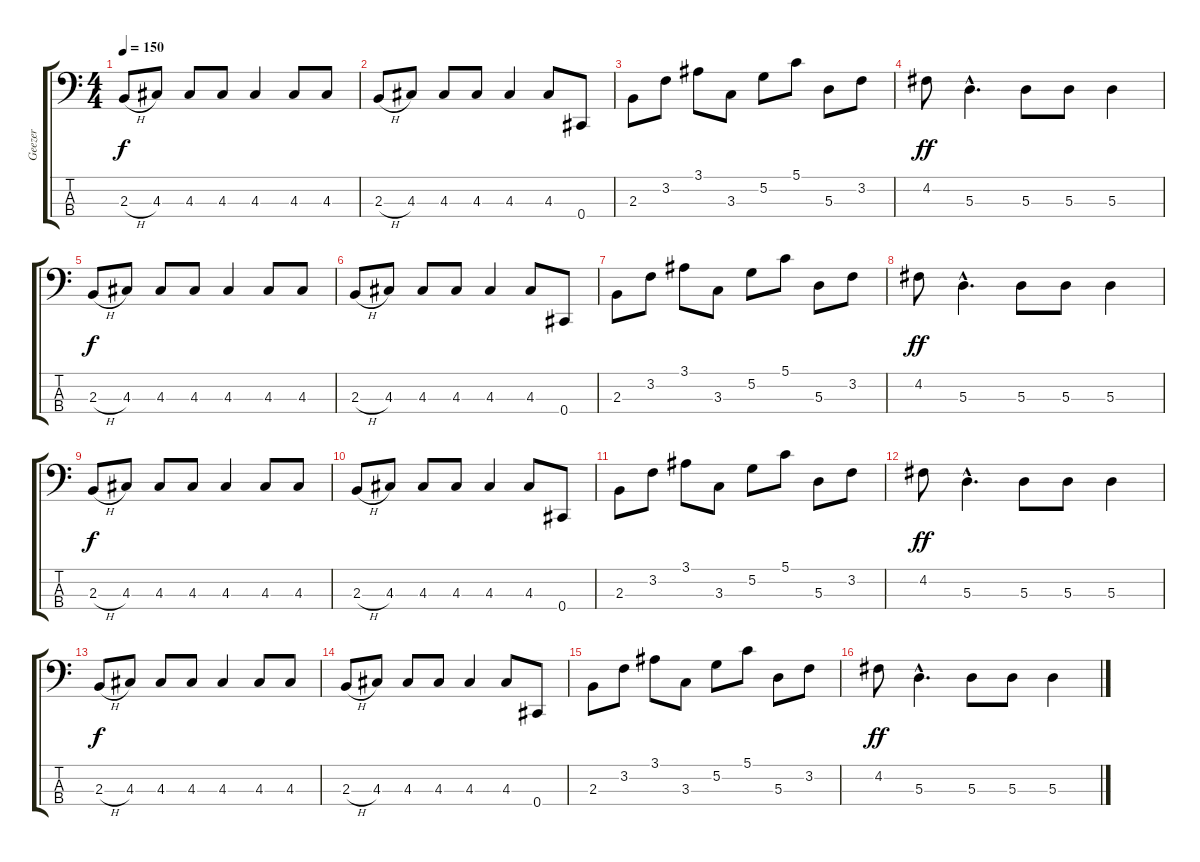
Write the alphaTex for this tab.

\track ("Geezer" "Geezer") {instrument electricbassfinger}
\staff {score tabs}
\tuning (G2 D2 A1 Db1) {hide}
\ts (4 4)
\tempo 150
\clef f4
\ks c
2.3{h}.8{dy f} 4.3.8 4.3.8 4.3.8 4.3.4 4.3.8 4.3.8 |
2.3{h}.8 4.3.8 4.3.8 4.3.8 4.3.4 4.3.8 0.4.8 |
2.3.8 3.2.8 3.1.8 3.3.8 5.2.8 5.1.8 5.3.8 3.2.8 |
4.2.8{dy ff} 5.3{hac}.4{d} 5.3.8 5.3.8 5.3.4 |
2.3{h}.8{dy f} 4.3.8 4.3.8 4.3.8 4.3.4 4.3.8 4.3.8 |
2.3{h}.8 4.3.8 4.3.8 4.3.8 4.3.4 4.3.8 0.4.8 |
2.3.8 3.2.8 3.1.8 3.3.8 5.2.8 5.1.8 5.3.8 3.2.8 |
4.2.8{dy ff} 5.3{hac}.4{d} 5.3.8 5.3.8 5.3.4 |
2.3{h}.8{dy f} 4.3.8 4.3.8 4.3.8 4.3.4 4.3.8 4.3.8 |
2.3{h}.8 4.3.8 4.3.8 4.3.8 4.3.4 4.3.8 0.4.8 |
2.3.8 3.2.8 3.1.8 3.3.8 5.2.8 5.1.8 5.3.8 3.2.8 |
4.2.8{dy ff} 5.3{hac}.4{d} 5.3.8 5.3.8 5.3.4 |
2.3{h}.8{dy f} 4.3.8 4.3.8 4.3.8 4.3.4 4.3.8 4.3.8 |
2.3{h}.8 4.3.8 4.3.8 4.3.8 4.3.4 4.3.8 0.4.8 |
2.3.8 3.2.8 3.1.8 3.3.8 5.2.8 5.1.8 5.3.8 3.2.8 |
4.2.8{dy ff} 5.3{hac}.4{d} 5.3.8 5.3.8 5.3.4
